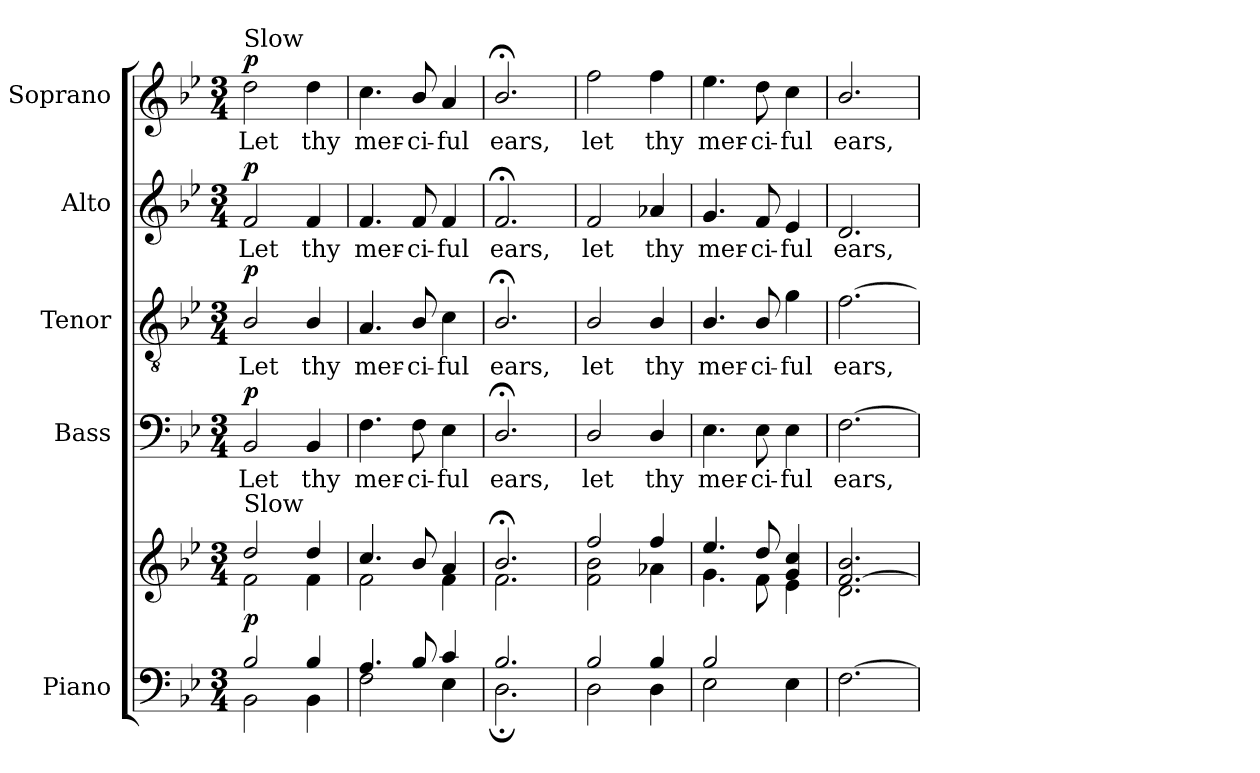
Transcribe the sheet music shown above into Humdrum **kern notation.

**kern	**kern	**dynam	**kern	**text	**dynam	**kern	**text	**dynam	**kern	**text	**dynam	**kern	**text	**dynam
*part5	*part5	*part5	*part4	*part4	*part4	*part3	*part3	*part3	*part2	*part2	*part2	*part1	*part1	*part1
*staff6	*staff5	*staff5/6	*staff4	*staff4	*staff4	*staff3	*staff3	*staff3	*staff2	*staff2	*staff2	*staff1	*staff1	*staff1
*I"Piano	*	*	*I"Bass	*	*	*I"Tenor	*	*	*I"Alto	*	*	*I"Soprano	*	*
*I'Pno.	*	*	*I'B.	*	*	*I'T.	*	*	*I'A.	*	*	*I'S.	*	*
!!LO:PB:g=z
*clefF4	*clefG2	*	*clefF4	*	*	*clefGv2	*	*	*clefG2	*	*	*clefG2	*	*
*	*	*	*	*	*	*ITrd7c12	*	*	*	*	*	*	*	*
*k[b-e-]	*k[b-e-]	*	*k[b-e-]	*	*	*k[b-e-]	*	*	*k[b-e-]	*	*	*k[b-e-]	*	*
*B-:	*B-:	*	*B-:	*	*	*B-:	*	*	*B-:	*	*	*B-:	*	*
*M3/4	*M3/4	*	*M3/4	*	*	*M3/4	*	*	*M3/4	*	*	*M3/4	*	*
=1	=1	=1	=1	=1	=1	=1	=1	=1	=1	=1	=1	=1	=1	=1
*^	*^	*	*	*	*	*	*	*	*	*	*	*	*	*
!	!	!	!	!	!	!LO:LY:b:color=#000000	!	!	!	!	!	!	!	!	!	!
!	!	!	!	!	!	!	!	!	!LO:LY:b:color=#000000	!	!	!	!	!	!	!
!	!	!	!	!	!	!	!	!	!	!	!	!LO:LY:b:color=#000000	!	!	!	!
!	!	!	!	!	!	!	!	!	!	!	!	!	!	!LO:TX:a:t=Slow	!	!
!	!	!LO:TX:a:t=Slow	!	!	!	!	!	!	!	!	!	!	!	!	!	!
!	!	!	!	!	!	!	!	!	!	!	!	!	!	!	!LO:LY:b:color=#000000	!
2B-i/	2BB-i\	2ddi/	2fi\	p	2BB-i/	Let	p	2BB-i/	Let	p	2fi/	Let	p	2ddi\	Let	p
!	!	!	!	!	!	!LO:LY:b:color=#000000	!	!	!	!	!	!	!	!	!	!
!	!	!	!	!	!	!	!	!	!LO:LY:b:color=#000000	!	!	!	!	!	!	!
!	!	!	!	!	!	!	!	!	!	!	!	!LO:LY:b:color=#000000	!	!	!	!
!	!	!	!	!	!	!	!	!	!	!	!	!	!	!	!LO:LY:b:color=#000000	!
4B-i/	4BB-i\	4ddi/	4fi\	.	4BB-i/	thy	.	4BB-i/	thy	.	4fi/	thy	.	4ddi\	thy	.
=2	=2	=2	=2	=2	=2	=2	=2	=2	=2	=2	=2	=2	=2	=2	=2	=2
!	!	!	!	!	!	!LO:LY:b:color=#000000	!	!	!	!	!	!	!	!	!	!
!	!	!	!	!	!	!	!	!	!LO:LY:b:color=#000000	!	!	!	!	!	!	!
!	!	!	!	!	!	!	!	!	!	!	!	!LO:LY:b:color=#000000	!	!	!	!
!	!	!	!	!	!	!	!	!	!	!	!	!	!	!	!LO:LY:b:color=#000000	!
4.Ai/	2Fi\	4.cci/	2fi\	.	4.Fi\	mer-	.	4.AAi/	mer-	.	4.fi/	mer-	.	4.cci\	mer-	.
!	!	!	!	!	!	!LO:LY:b:color=#000000	!	!	!	!	!	!	!	!	!	!
!	!	!	!	!	!	!	!	!	!LO:LY:b:color=#000000	!	!	!	!	!	!	!
!	!	!	!	!	!	!	!	!	!	!	!	!LO:LY:b:color=#000000	!	!	!	!
!	!	!	!	!	!	!	!	!	!	!	!	!	!	!	!LO:LY:b:color=#000000	!
8B-i/	.	8b-i/	.	.	8Fi\	-ci-	.	8BB-i/	-ci-	.	8fi/	-ci-	.	8b-i/	-ci-	.
!	!	!	!	!	!	!LO:LY:b:color=#000000	!	!	!	!	!	!	!	!	!	!
!	!	!	!	!	!	!	!	!	!LO:LY:b:color=#000000	!	!	!	!	!	!	!
!	!	!	!	!	!	!	!	!	!	!	!	!LO:LY:b:color=#000000	!	!	!	!
!	!	!	!	!	!	!	!	!	!	!	!	!	!	!	!LO:LY:b:color=#000000	!
4ci/	4E-i\	4ai/	4fi\	.	4E-i\	-ful	.	4Ci\	-ful	.	4fi/	-ful	.	4ai/	-ful	.
=3	=3	=3	=3	=3	=3	=3	=3	=3	=3	=3	=3	=3	=3	=3	=3	=3
!	!	!	!	!	!	!LO:LY:b:color=#000000	!	!	!	!	!	!	!	!	!	!
!	!	!	!	!	!	!	!	!	!LO:LY:b:color=#000000	!	!	!	!	!	!	!
!	!	!	!	!	!	!	!	!	!	!	!	!LO:LY:b:color=#000000	!	!	!	!
!	!	!	!	!	!	!	!	!	!	!	!	!	!	!	!LO:LY:b:color=#000000	!
2.B-i/	2.D;i\	2.b-;i/	2.fi\	.	2.D;i/	ears,	.	2.BB-;i/	ears,	.	2.f;i/	ears,	.	2.b-;i/	ears,	.
=4	=4	=4	=4	=4	=4	=4	=4	=4	=4	=4	=4	=4	=4	=4	=4	=4
!	!	!	!	!	!	!LO:LY:b:color=#000000	!	!	!	!	!	!	!	!	!	!
!	!	!	!	!	!	!	!	!	!LO:LY:b:color=#000000	!	!	!	!	!	!	!
!	!	!	!	!	!	!	!	!	!	!	!	!LO:LY:b:color=#000000	!	!	!	!
!	!	!	!	!	!	!	!	!	!	!	!	!	!	!	!LO:LY:b:color=#000000	!
2B-i/	2Di\	2ffi/	2fi\ 2b-i	.	2Di/	let	.	2BB-i/	let	.	2fi/	let	.	2ffi\	let	.
!	!	!	!	!	!	!LO:LY:b:color=#000000	!	!	!	!	!	!	!	!	!	!
!	!	!	!	!	!	!	!	!	!LO:LY:b:color=#000000	!	!	!	!	!	!	!
!	!	!	!	!	!	!	!	!	!	!	!	!LO:LY:b:color=#000000	!	!	!	!
!	!	!	!	!	!	!	!	!	!	!	!	!	!	!	!LO:LY:b:color=#000000	!
4B-i/	4Di\	4ffi/	4a-Xi\	.	4Di/	thy	.	4BB-i/	thy	.	4a-Xi/	thy	.	4ffi\	thy	.
=5	=5	=5	=5	=5	=5	=5	=5	=5	=5	=5	=5	=5	=5	=5	=5	=5
!	!	!	!	!	!	!LO:LY:b:color=#000000	!	!	!	!	!	!	!	!	!	!
!	!	!	!	!	!	!	!	!	!LO:LY:b:color=#000000	!	!	!	!	!	!	!
!	!	!	!	!	!	!	!	!	!	!	!	!LO:LY:b:color=#000000	!	!	!	!
!	!	!	!	!	!	!	!	!	!	!	!	!	!	!	!LO:LY:b:color=#000000	!
2B-i/	2E-i\	4.ee-i/	4.gi\	.	4.E-i\	mer-	.	4.BB-i/	mer-	.	4.gi/	mer-	.	4.ee-i\	mer-	.
!	!	!	!	!	!	!LO:LY:b:color=#000000	!	!	!	!	!	!	!	!	!	!
!	!	!	!	!	!	!	!	!	!LO:LY:b:color=#000000	!	!	!	!	!	!	!
!	!	!	!	!	!	!	!	!	!	!	!	!LO:LY:b:color=#000000	!	!	!	!
!	!	!	!	!	!	!	!	!	!	!	!	!	!	!	!LO:LY:b:color=#000000	!
.	.	8ddi/	8fi\	.	8E-i\	-ci-	.	8BB-i/	-ci-	.	8fi/	-ci-	.	8ddi\	-ci-	.
!	!	!	!	!	!	!LO:LY:b:color=#000000	!	!	!	!	!	!	!	!	!	!
!	!	!	!	!	!	!	!	!	!LO:LY:b:color=#000000	!	!	!	!	!	!	!
!	!	!	!	!	!	!	!	!	!	!	!	!LO:LY:b:color=#000000	!	!	!	!
!	!	!	!	!	!	!	!	!	!	!	!	!	!	!	!LO:LY:b:color=#000000	!
4E-i\	4ryy	4gi/ 4cci	4e-i\	.	4E-i\	-ful	.	4Gi\	-ful	.	4e-i/	-ful	.	4cci\	-ful	.
*v	*v	*	*	*	*	*	*	*	*	*	*	*	*	*	*	*
=6	=6	=6	=6	=6	=6	=6	=6	=6	=6	=6	=6	=6	=6	=6	=6
*^	*	*	*	*	*	*	*	*	*	*	*	*	*	*	*
!	!	!	!	!	!	!LO:LY:b:color=#000000	!	!	!	!	!	!	!	!	!	!
*v	*v	*	*	*	*	*	*	*	*	*	*	*	*	*	*	*
*^	*	*	*	*	*	*	*	*	*	*	*	*	*	*	*
!	!	!	!	!	!	!	!	!	!LO:LY:b:color=#000000	!	!	!	!	!	!	!
*v	*v	*	*	*	*	*	*	*	*	*	*	*	*	*	*	*
*^	*	*	*	*	*	*	*	*	*	*	*	*	*	*	*
!	!	!	!	!	!	!	!	!	!	!	!	!LO:LY:b:color=#000000	!	!	!	!
*v	*v	*	*	*	*	*	*	*	*	*	*	*	*	*	*	*
*^	*	*	*	*	*	*	*	*	*	*	*	*	*	*	*
!	!	!	!	!	!	!	!	!	!	!	!	!	!	!	!LO:LY:b:color=#000000	!
*v	*v	*	*	*	*	*	*	*	*	*	*	*	*	*	*	*
[2.Fi\	[2.fi/ 2.b-i	2.di\	.	[2.Fi\	ears,	.	[2.Fi\	ears,	.	2.di/	ears,	.	2.b-i/	ears,	.
*	*v	*v	*	*	*	*	*	*	*	*	*	*	*	*	*
=	=	=	=	=	=	=	=	=	=	=	=	=	=	=
*-	*-	*-	*-	*-	*-	*-	*-	*-	*-	*-	*-	*-	*-	*-
